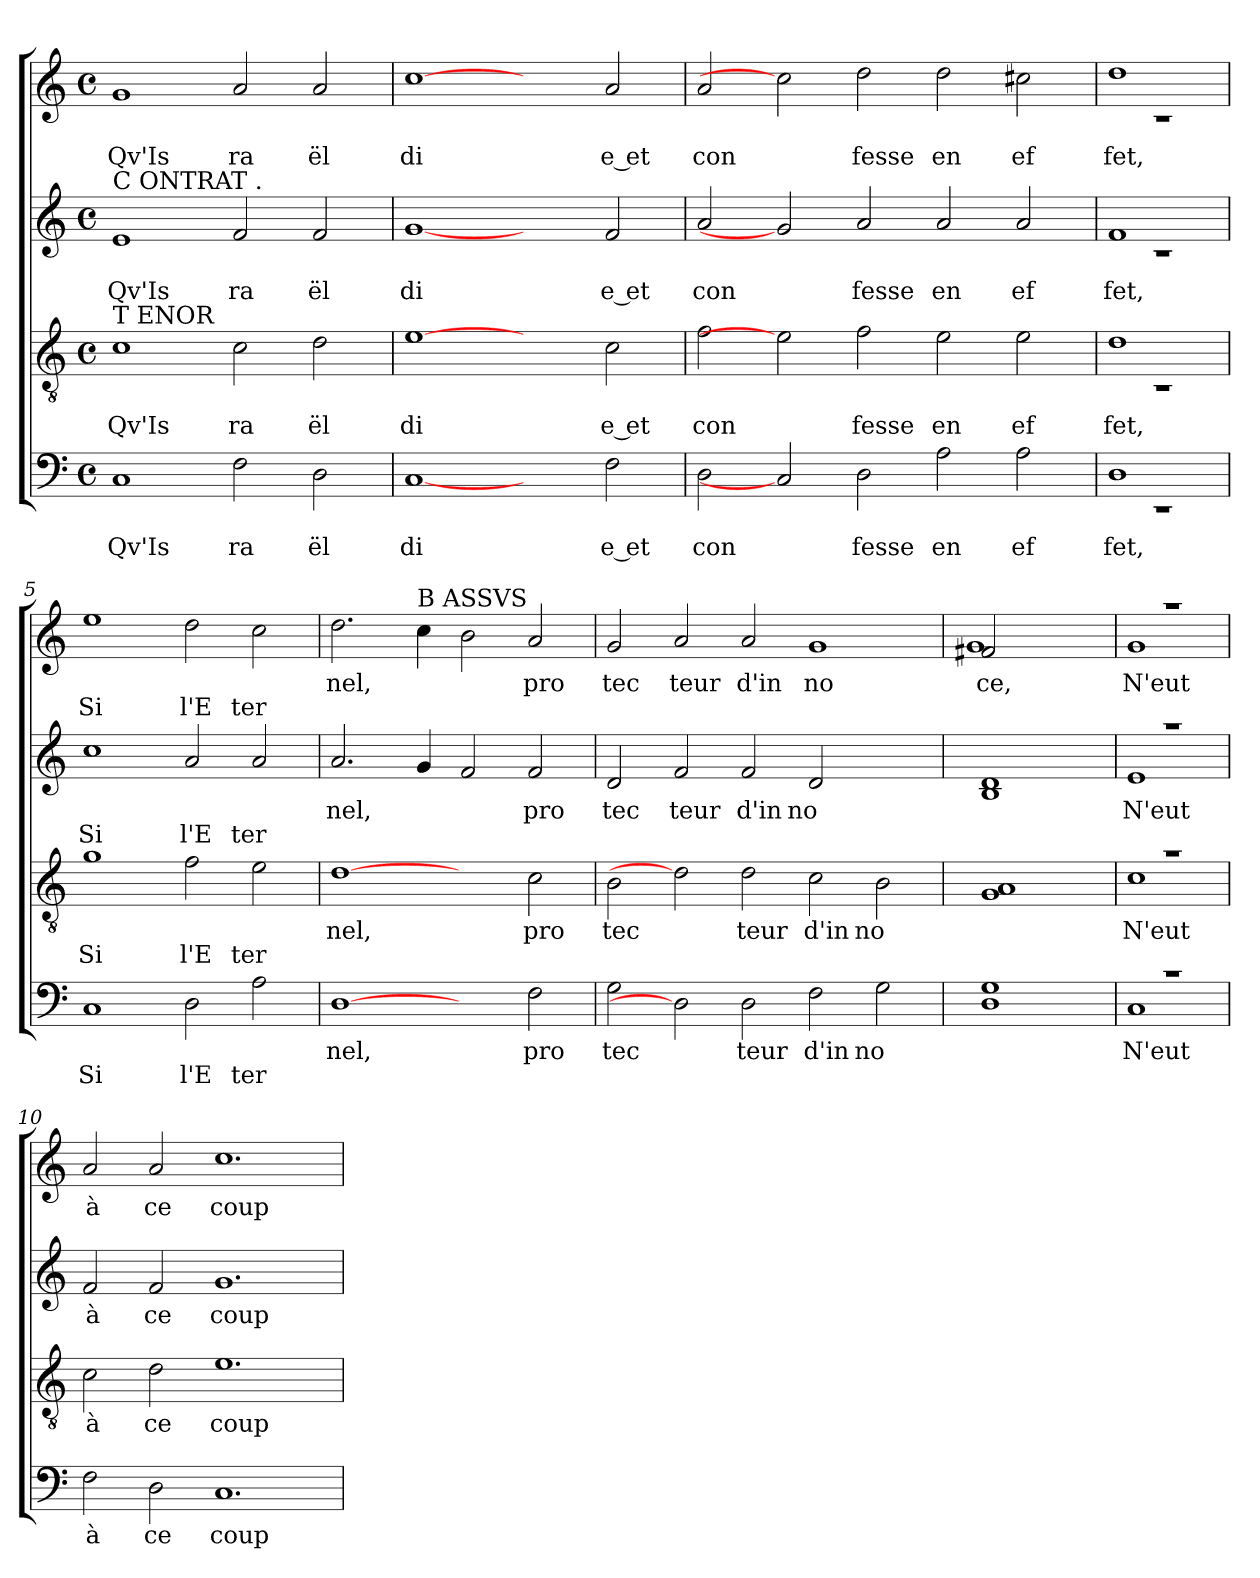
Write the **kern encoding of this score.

**kern	**text	**text	**kern	**text	**text	**kern	**text	**text	**kern	**text	**text
*part4	*part4	*part4	*part3	*part3	*part3	*part2	*part2	*part2	*part1	*part1	*part1
*staff4	*staff4	*staff4	*staff3	*staff3	*staff3	*staff2	*staff2	*staff2	*staff1	*staff1	*staff1
*clefF4	*	*	*clefGv2	*	*	*clefG2	*	*	*clefG2	*	*
*k[]	*	*	*k[]	*	*	*k[]	*	*	*k[]	*	*
*C:	*	*	*C:	*	*	*C:	*	*	*C:	*	*
*M4/4	*	*	*M4/4	*	*	*M4/4	*	*	*M4/4	*	*
*met(c)	*	*	*met(c)	*	*	*met(c)	*	*	*met(c)	*	*
=1	=1	=1	=1	=1	=1	=1	=1	=1	=1	=1	=1
!	!	!	!	!	!	!LO:TX:a:t=C ONTRAT .	!	!	!	!	!
!	!	!	!LO:TX:a:t=T ENOR	!	!	!	!	!	!	!	!
!	!	!LO:LY:b:rj	!	!	!LO:LY:b:rj	!	!	!LO:LY:b:rj	!	!	!LO:LY:b:rj
1C	.	Qv'Is	1c	.	Qv'Is	1e	.	Qv'Is	1g	.	Qv'Is
!	!	!LO:LY:b	!	!	!LO:LY:b	!	!	!LO:LY:b	!	!	!LO:LY:b
2F\	.	ra	2c\	.	ra	2f/	.	ra	2a/	.	ra
!	!	!LO:LY:b	!	!	!LO:LY:b	!	!	!LO:LY:b	!	!	!LO:LY:b
2D\	.	ël	2d\	.	ël	2f/	.	ël	2a/	.	ël
=2	=2	=2	=2	=2	=2	=2	=2	=2	=2	=2	=2
!	!	!LO:LY:b	!	!	!LO:LY:b	!	!	!LO:LY:b	!	!	!LO:LY:b
[1C	.	di	[1e	.	di	[1g	.	di	[1cc	.	di
2ryy	.	.	2ryy	.	.	2ryy	.	.	2ryy	.	.
!	!	!LO:LY:b:rj	!	!	!LO:LY:b:rj	!	!	!LO:LY:b:rj	!	!	!LO:LY:b:rj
2F\	.	e et	2c\	.	e et	2f/	.	e et	2a/	.	e et
=3	=3	=3	=3	=3	=3	=3	=3	=3	=3	=3	=3
!	!	!LO:LY:b	!	!	!LO:LY:b	!	!	!LO:LY:b	!	!	!LO:LY:b
2D\	.	con	2f\	.	con	2a/	.	con	2a/	.	con
2C]	.	.	2e]	.	.	2g]	.	.	2cc]	.	.
!	!	!LO:LY:b	!	!	!LO:LY:b	!	!	!LO:LY:b	!	!	!LO:LY:b
2D\	.	fesse	2f\	.	fesse	2a/	.	fesse	2dd\	.	fesse
!	!	!LO:LY:b	!	!	!LO:LY:b	!	!	!LO:LY:b	!	!	!LO:LY:b
2A\	.	en	2e\	.	en	2a/	.	en	2dd\	.	en
!	!	!LO:LY:b	!	!	!LO:LY:b	!	!	!LO:LY:b	!	!	!LO:LY:b
2A\	.	ef	2e\	.	ef	2a/	.	ef	2cc#\	.	ef
=4	=4	=4	=4	=4	=4	=4	=4	=4	=4	=4	=4
!	!	!LO:LY:b	!	!	!LO:LY:b	!	!	!LO:LY:b	!	!	!LO:LY:b
*^	*	*	*^	*	*	*^	*	*	*^	*	*
1D	1rEE	.	fet,	1d	1rC	.	fet,	1f	1rc	.	fet,	1dd	1rc	.	fet,
=5	=5	=5	=5	=5	=5	=5	=5	=5	=5	=5	=5	=5	=5	=5	=5
!	!	!	!LO:LY:b	!	!	!	!LO:LY:b	!	!	!	!LO:LY:b	!	!	!	!LO:LY:b
*v	*v	*	*	*	*	*	*	*v	*v	*	*	*v	*v	*	*
*	*	*	*v	*v	*	*	*	*	*	*	*	*
1C	.	Si	1g	.	Si	1cc	.	Si	1ee	.	Si
!	!	!LO:LY:b	!	!	!LO:LY:b	!	!	!LO:LY:b	!	!	!LO:LY:b
2D\	.	l'E	2f\	.	l'E	2a/	.	l'E	2dd\	.	l'E
!	!	!LO:LY:b	!	!	!LO:LY:b	!	!	!LO:LY:b	!	!	!LO:LY:b
2A\	.	ter	2e\	.	ter	2a/	.	ter	2cc\	.	ter
!!LO:LB:g=z
=6	=6	=6	=6	=6	=6	=6	=6	=6	=6	=6	=6
!	!LO:LY:b	!	!	!LO:LY:b	!	!	!LO:LY:b	!	!	!LO:LY:b	!
[1D	nel,	.	[1d	nel,	.	2.a/	nel,	.	2.dd\	nel,	.
!	!	!	!	!	!	!	!	!	!LO:TX:a:t=B ASSVS	!	!
.	.	.	.	.	.	4g/	.	.	4cc\	.	.
2ryy	.	.	2ryy	.	.	2f/	.	.	2b\	.	.
!	!LO:LY:b	!	!	!LO:LY:b	!	!	!LO:LY:b	!	!	!LO:LY:b	!
2F\	pro	.	2c\	pro	.	2f/	pro	.	2a/	pro	.
=7	=7	=7	=7	=7	=7	=7	=7	=7	=7	=7	=7
!	!LO:LY:b	!	!	!LO:LY:b	!	!	!LO:LY:b	!	!	!LO:LY:b	!
2G\	tec	.	2B\	tec	.	2d/	tec	.	2g/	tec	.
!	!	!	!	!	!	!	!LO:LY:b	!	!	!LO:LY:b	!
2D]	.	.	2d]	.	.	2f/	teur	.	2a/	teur	.
!	!LO:LY:b	!	!	!LO:LY:b	!	!	!LO:LY:b	!	!	!LO:LY:b	!
2D\	teur	.	2d\	teur	.	2f/	d'in	.	2a/	d'in	.
!	!LO:LY:b	!	!	!LO:LY:b	!	!	!LO:LY:b	!	!	!LO:LY:b	!
2F\	d'in	.	2c\	d'in	.	2d/	no	.	1g	no	.
!	!LO:LY:b	!	!	!LO:LY:b	!	!	!	!	!	!	!
2G\	no	.	2B\	no	.	2ryy	.	.	.	.	.
=8	=8	=8	=8	=8	=8	=8	=8	=8	=8	=8	=8
*	*	*	*	*	*	*	*	*	*^	*	*
!	!	!	!	!	!	!	!	!	!	!	!LO:LY:b	!
1D 1G	.	.	1G 1A	.	.	1B 1d	.	.	2f#/	1g	ce,	.
.	.	.	.	.	.	.	.	.	2ryy	.	.	.
=9	=9	=9	=9	=9	=9	=9	=9	=9	=9	=9	=9	=9
*^	*	*	*	*	*	*	*	*	*	*	*	*
!	!	!LO:LY:b	!	!	!LO:LY:b	!	!	!LO:LY:b	!	!	!	!LO:LY:b	!
*	*	*	*	*^	*	*	*^	*	*	*	*	*	*
1rc	1C	N'eut	.	1ra	1c	N'eut	.	1raa	1e	N'eut	.	1raa	1g	N'eut	.
=10	=10	=10	=10	=10	=10	=10	=10	=10	=10	=10	=10	=10	=10	=10	=10
!	!	!LO:LY:b	!	!	!	!LO:LY:b	!	!	!	!LO:LY:b	!	!	!	!LO:LY:b	!
*v	*v	*	*	*	*	*	*	*v	*v	*	*	*v	*v	*	*
*	*	*	*v	*v	*	*	*	*	*	*	*	*
2F\	à	.	2c\	à	.	2f/	à	.	2a/	à	.
!	!LO:LY:b	!	!	!LO:LY:b	!	!	!LO:LY:b	!	!	!LO:LY:b	!
2D\	ce	.	2d\	ce	.	2f/	ce	.	2a/	ce	.
!	!LO:LY:b	!	!	!LO:LY:b	!	!	!LO:LY:b	!	!	!LO:LY:b	!
1.C	coup	.	1.e	coup	.	1.g	coup	.	1.cc	coup	.
=	=	=	=	=	=	=	=	=	=	=	=
*-	*-	*-	*-	*-	*-	*-	*-	*-	*-	*-	*-
